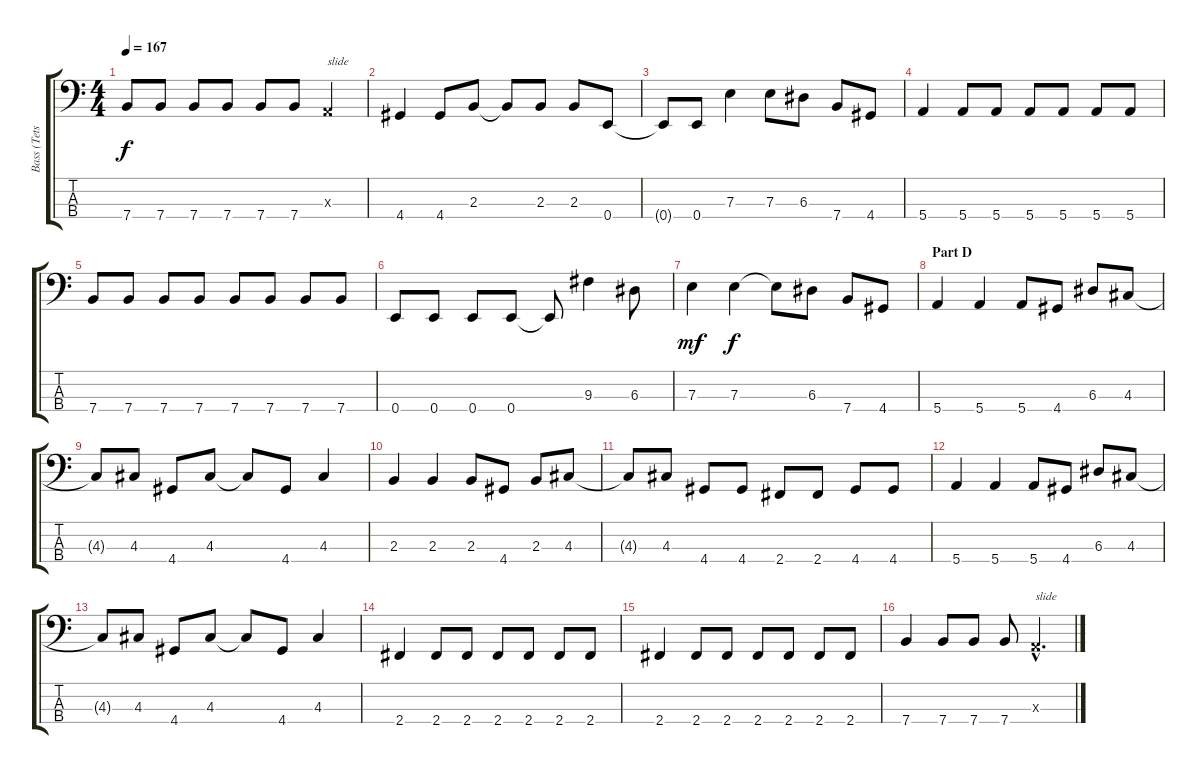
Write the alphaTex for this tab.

\track ("Bass (Tetsu)" "Bass (Tets") {instrument electricbasspick}
\staff {score tabs}
\tuning (G2 D2 A1 E1) {hide}
\ts (4 4)
\tempo 167
\clef f4
\ks c
7.4.8{dy f} 7.4.8 7.4.8 7.4.8 7.4.8 7.4.8 0.3{x}.4{txt "slide"} |
4.4.4 4.4.8 2.3.8 2.3{t}.8 2.3.8 2.3.8 0.4.8 |
0.4{t}.8 0.4.8 7.3.4 7.3.8 6.3.8 7.4.8 4.4.8 |
5.4.4 5.4.8 5.4.8 5.4.8 5.4.8 5.4.8 5.4.8 |
7.4.8 7.4.8 7.4.8 7.4.8 7.4.8 7.4.8 7.4.8 7.4.8 |
0.4.8 0.4.8 0.4.8 0.4.8 0.4{t}.8 9.3.4 6.3.8 |
7.3.4{dy mf} 7.3.4{dy f} 7.3{t}.8 6.3.8 7.4.8 4.4.8 |
\section ("" "Part D")
5.4.4 5.4.4 5.4.8 4.4.8 6.3.8 4.3.8 |
4.3{t}.8 4.3.8 4.4.8 4.3.8 4.3{t}.8 4.4.8 4.3.4 |
2.3.4 2.3.4 2.3.8 4.4.8 2.3.8 4.3.8 |
4.3{t}.8 4.3.8 4.4.8 4.4.8 2.4.8 2.4.8 4.4.8 4.4.8 |
5.4.4 5.4.4 5.4.8 4.4.8 6.3.8 4.3.8 |
4.3{t}.8 4.3.8 4.4.8 4.3.8 4.3{t}.8 4.4.8 4.3.4 |
2.4.4 2.4.8 2.4.8 2.4.8 2.4.8 2.4.8 2.4.8 |
2.4.4 2.4.8 2.4.8 2.4.8 2.4.8 2.4.8 2.4.8 |
7.4.4 7.4.8 7.4.8 7.4.8 0.3{hac x}.4{d txt "slide"}
